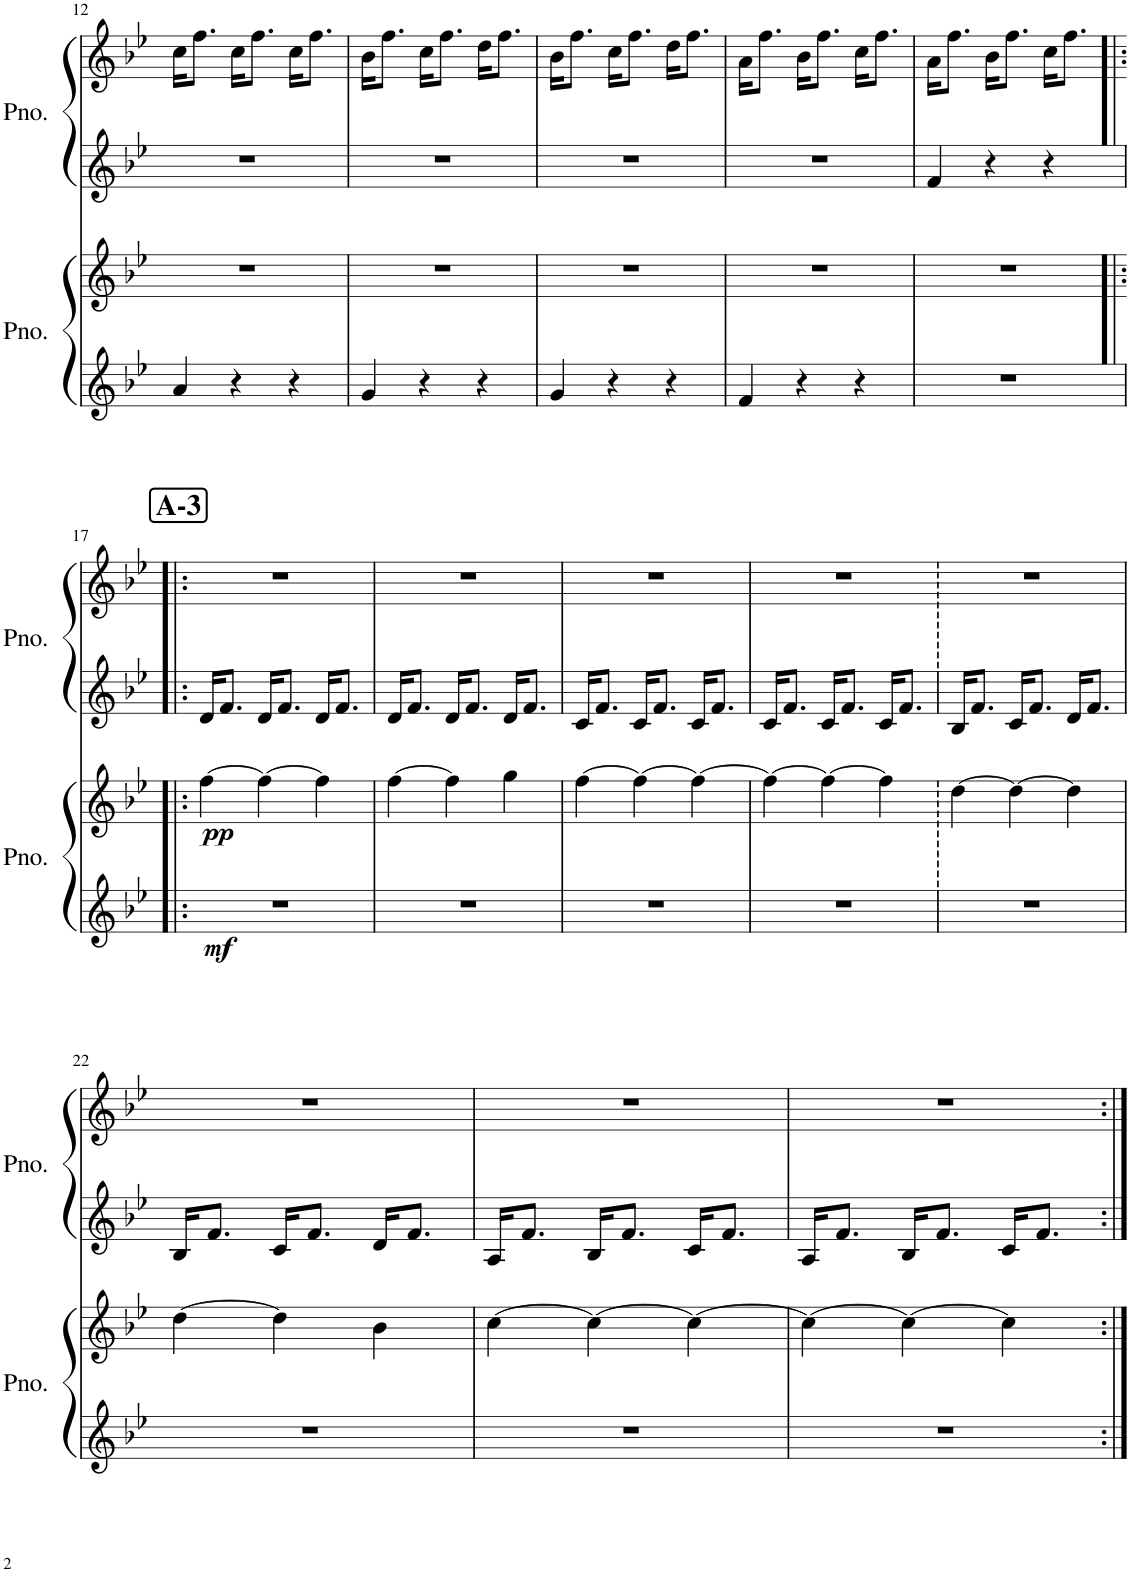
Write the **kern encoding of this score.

**kern	**kern	**dynam	**kern	**kern
*part2	*part2	*part2	*part1	*part1
*staff4	*staff3	*staff3/4	*staff2	*staff1
*I"ピアノ	*	*	*I"ピアノ	*
!!LO:PB:g=z
*clefG2	*clefG2	*	*clefG2	*clefG2
*k[b-e-]	*k[b-e-]	*	*k[b-e-]	*k[b-e-]
*M3/4	*M3/4	*	*M3/4	*M3/4
=12	=12	=12	=12	=12
4a/	2.r	.	2.r	16cc\KL
.	.	.	.	8.ff\J
4r	.	.	.	16cc\KL
.	.	.	.	8.ff\J
4r	.	.	.	16cc\KL
.	.	.	.	8.ff\J
=13	=13	=13	=13	=13
4g/	2.r	.	2.r	16b-\KL
.	.	.	.	8.ff\J
4r	.	.	.	16cc\KL
.	.	.	.	8.ff\J
4r	.	.	.	16dd\KL
.	.	.	.	8.ff\J
=14	=14	=14	=14	=14
4g/	2.r	.	2.r	16b-\KL
.	.	.	.	8.ff\J
4r	.	.	.	16cc\KL
.	.	.	.	8.ff\J
4r	.	.	.	16dd\KL
.	.	.	.	8.ff\J
=15	=15	=15	=15	=15
4f/	2.r	.	2.r	16a\KL
.	.	.	.	8.ff\J
4r	.	.	.	16b-\KL
.	.	.	.	8.ff\J
4r	.	.	.	16cc\KL
.	.	.	.	8.ff\J
=16	=16	=16	=16	=16
2.r	2.r	.	4f/	16a\KL
.	.	.	.	8.ff\J
.	.	.	4r	16b-\KL
.	.	.	.	8.ff\J
.	.	.	4r	16cc\KL
.	.	.	.	8.ff\J
!!LO:LB:g=z
!!LO:REH:place=s1:a:B:cj:fs=14:t=A-3
=17!|:	=17!|:	=17!|:	=17!|:	=17!|:
!	!	!LO:DY:b=2	!	!
!	!	!LO:DY:n=1:b	!	!
2.r	[4ff\	mf pp	16d/KL	2.r
.	.	.	8.f/J	.
.	4ff\_	.	16d/KL	.
.	.	.	8.f/J	.
.	4ff\]	.	16d/KL	.
.	.	.	8.f/J	.
=18	=18	=18	=18	=18
2.r	[4ff\	.	16d/KL	2.r
.	.	.	8.f/J	.
.	4ff\]	.	16d/KL	.
.	.	.	8.f/J	.
.	4gg\	.	16d/KL	.
.	.	.	8.f/J	.
=19	=19	=19	=19	=19
2.r	[4ff\	.	16c/KL	2.r
.	.	.	8.f/J	.
.	4ff\_	.	16c/KL	.
.	.	.	8.f/J	.
.	4ff\_	.	16c/KL	.
.	.	.	8.f/J	.
=20	=20	=20	=20	=20
2.r	4ff\_	.	16c/KL	2.r
.	.	.	8.f/J	.
.	4ff\_	.	16c/KL	.
.	.	.	8.f/J	.
.	4ff\]	.	16c/KL	.
.	.	.	8.f/J	.
=21	=21	=21	=21	=21
2.r	[4dd\	.	16B-/KL	2.r
.	.	.	8.f/J	.
.	4dd\_	.	16c/KL	.
.	.	.	8.f/J	.
.	4dd\]	.	16d/KL	.
.	.	.	8.f/J	.
!!LO:LB:g=z
=22	=22	=22	=22	=22
2.r	[4dd\	.	16B-/KL	2.r
.	.	.	8.f/J	.
.	4dd\]	.	16c/KL	.
.	.	.	8.f/J	.
.	4b-\	.	16d/KL	.
.	.	.	8.f/J	.
=23	=23	=23	=23	=23
2.r	[4cc\	.	16A/KL	2.r
.	.	.	8.f/J	.
.	4cc\_	.	16B-/KL	.
.	.	.	8.f/J	.
.	4cc\_	.	16c/KL	.
.	.	.	8.f/J	.
=24	=24	=24	=24	=24
2.r	4cc\_	.	16A/KL	2.r
.	.	.	8.f/J	.
.	4cc\_	.	16B-/KL	.
.	.	.	8.f/J	.
.	4cc\]	.	16c/KL	.
.	.	.	8.f/J	.
=:|!	=:|!	=:|!	=:|!	=:|!
*-	*-	*-	*-	*-
